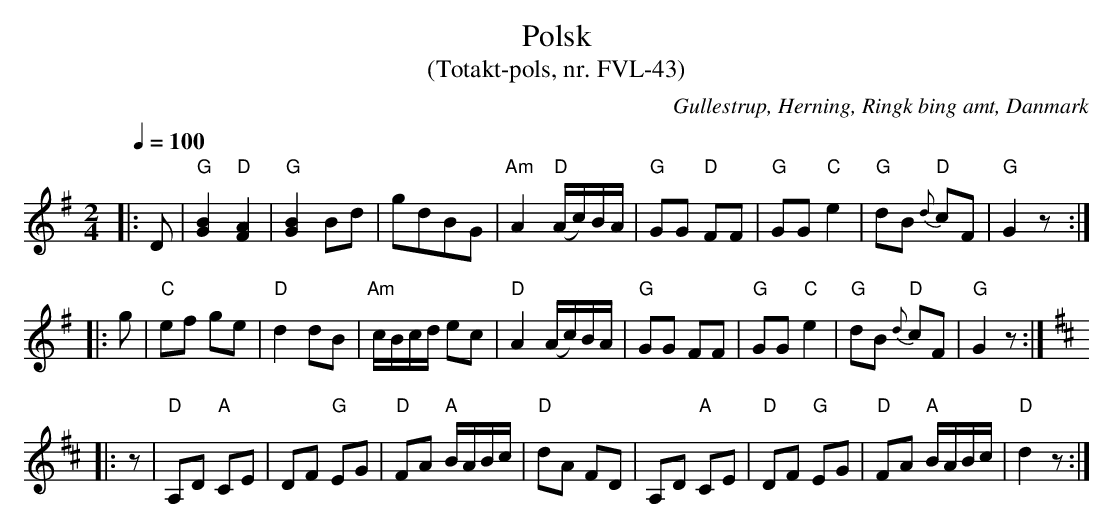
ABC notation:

X:1
T:Polsk
T:(Totakt-pols, nr. FVL-43)
O:Gullestrup, Herning, Ringk bing amt, Danmark
M:2/4
L:1/8
Q:1/4=100
K:G
|: D | "G"[GB]2 "D"[FA]2 | "G"[GB]2 Bd | gdBG | "Am"A2 "D"(A/c/)B/A/ | "G"GG "D"FF | "G"GG "C"e2 | "G"dB "D"{d}cF | "G"G2 z :|
|: g | "C"ef ge | "D"d2 dB | "Am"c/B/c/d/ ec | "D"A2 (A/c/)B/A/ | "G"GG FF | "G"GG "C"e2 | "G"dB "D"{d}cF | "G"G2 z  :|
K:D
|: z | "D"A,D  "A"CE | DF "G"EG | "D"FA "A"B/A/B/c/ | "D"dA FD | A,D  "A"CE | "D"DF "G"EG | "D"FA "A"B/A/B/c/ | "D"d2 z :|
